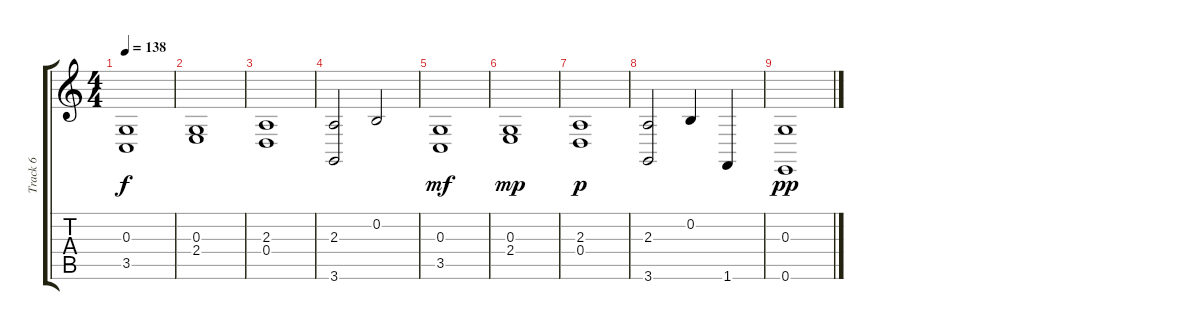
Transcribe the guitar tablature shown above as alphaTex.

\track ("Track 6" "Track 6") {instrument stringensemble2}
\staff {score tabs}
\tuning (E4 B3 G3 D3 A2 E2) {hide}
\ts (4 4)
\tempo 138
\clef g2
\ks c
(0.3 3.5).1{dy f} |
(0.3 2.4).1 |
(2.3 0.4).1 |
(2.3 3.6).2 0.2.2 |
(0.3 3.5).1{dy mf} |
(0.3 2.4).1{dy mp} |
(2.3 0.4).1{dy p} |
(2.3 3.6).2 0.2.4 1.6.4 |
(0.3 0.6).1{dy pp}
